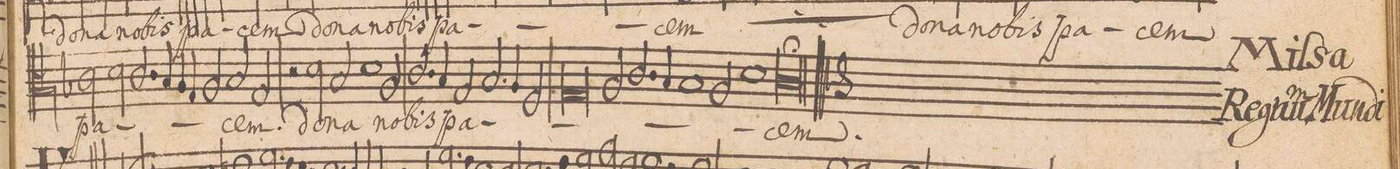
**kern	**text
*I"TENOR. 2do.	*
*clefC3	*
*k[b-]	*
*met(c|)	*
*M2/1	*
2c\	pa-
2d\	.
2.c/	.
4B-/	.
=77-	=77-
4A/	.
4G/	.
2A/	.
2B-/	.
2G/	-cem.
=78-	=78-
2r	.
2d\	do-
2B-/	-na
1d\	no-
=79-	=79-
2A/	.
2.c/	-bis
4B-/	.
=80-	=80-
2G/	pa-
2.B-/	.
4A/	.
2F/	.
=81-	=81-
0G/	.
=82-	=82-
2A/	.
2.c/	.
4B-/	.
1B-/	.
=83-	=83-
2A/	.
1d\	.
=84-	=84-
0c\;	-cem.
==	==
*-	*-
